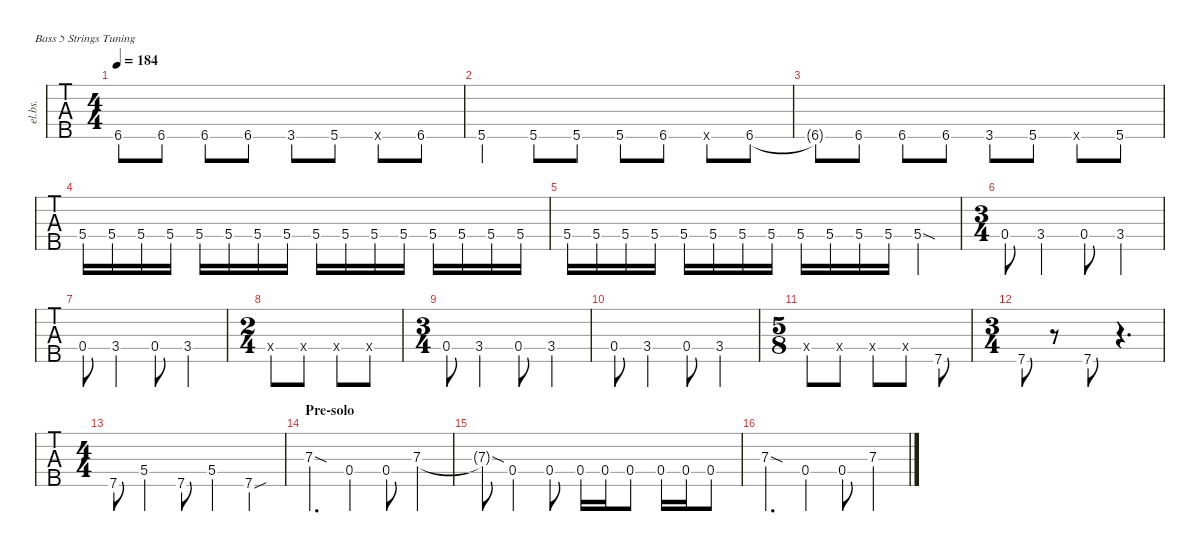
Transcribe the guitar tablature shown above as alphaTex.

\defaultSystemsLayout 4
\hideDynamics
\bracketExtendMode nobrackets
\otherSystemsTrackNameOrientation horizontal
\track ("Bass" "el.bs.") {defaultSystemsLayout 4 multiBarRest instrument electricbassfinger}
\staff {tabs}
\tuning (G2 D2 A1 E1 B0)
\ts (4 4)
\tempo 184
\clef f4
\ks c
6.5{t}.8{dy mf} 6.5.8 6.5.8 6.5.8 3.5.8 5.5.8 0.5{x}.8 6.5.8 |
5.5.4 5.5.8 5.5.8 5.5.8 6.5.8 0.5{x}.8 6.5.8 |
6.5{t}.8 6.5.8 6.5.8 6.5.8 3.5.8 5.5.8 6.5{x}.8 5.5.8 |
5.4.16 5.4.16 5.4.16 5.4.16 5.4.16 5.4.16 5.4.16 5.4.16 5.4.16 5.4.16 5.4.16 5.4.16 5.4.16 5.4.16 5.4.16 5.4.16 |
5.4.16 5.4.16 5.4.16 5.4.16 5.4.16 5.4.16 5.4.16 5.4.16 5.4.16 5.4.16 5.4.16 5.4.16 5.4{sod}.4 |
\ts (3 4)
\beaming (8 2 2 2 2)
0.4.8{dy f} 3.4.4 0.4.8 3.4.4 |
0.4.8 3.4.4 0.4.8 3.4.4 |
\ts (2 4)
\beaming (8 2 2 2 2)
0.4{x}.8 0.4{x}.8 0.4{x}.8 0.4{x}.8 |
\ts (3 4)
\beaming (8 2 2 2 2)
0.4.8 3.4.4 0.4.8 3.4.4 |
0.4.8 3.4.4 0.4.8 3.4.4 |
\ts (5 8)
\beaming (8 2 2 2 2)
0.4{x}.8 0.4{x}.8 0.4{x}.8 0.4{x}.8 7.5{acc #}.8 |
\ts (3 4)
\beaming (8 2 2 2 2)
7.5{acc #}.8 r.8 7.5{acc #}.8 r.4{d} |
\ts (4 4)
\beaming (8 2 2 2 2)
7.5{acc #}.8 5.4.4 7.5{acc #}.8 5.4.4 7.5{sou acc #}.4 |
\section ("" "Pre-solo")
7.3{sod}.4{d} 0.4{st}.4 0.4.8 7.3.4 |
7.3{sod t}.8{dy mf} 0.4{st}.4{dy f} 0.4{st}.8 0.4.16 0.4.16 0.4.8 0.4.16 0.4.16 0.4.8 |
7.3{sod}.4{d} 0.4{st}.4 0.4.8 7.3.4
